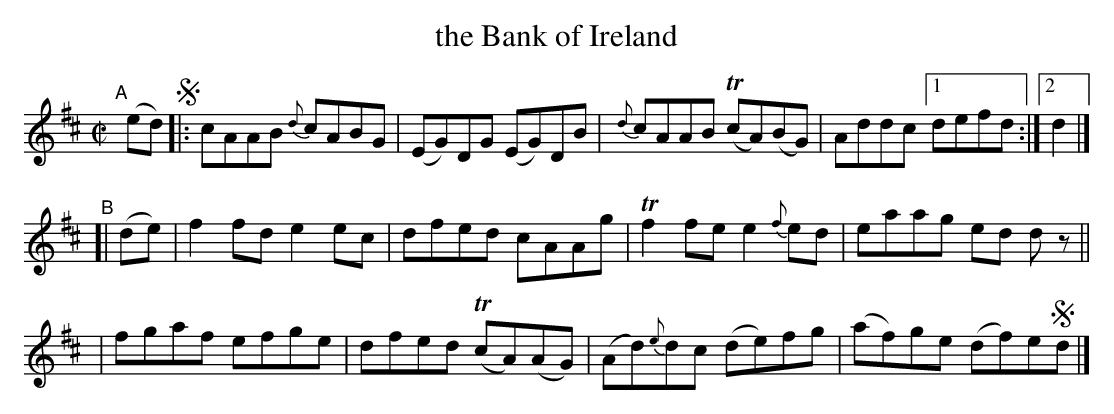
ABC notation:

X:1
T: the Bank of Ireland
M: C|
L: 1/8
K: D
"^A"[|] (ed) !segno!\
|: cAAB {d}cABG | (EG)DG (EG)DB | {d}cAAB T(cA)(BG) | Addc \
[1 defd :|[2 d2 |]
"^B"[| (de) \
| f2fde2ec | dfed cAAg | Tf2fee2{f}ed | eaag ed dz ||
| fgaf efge | dfed T(cA)(AG) | (Ad){e}dc (de)fg | (af)ge (df)e!segno!d |]
